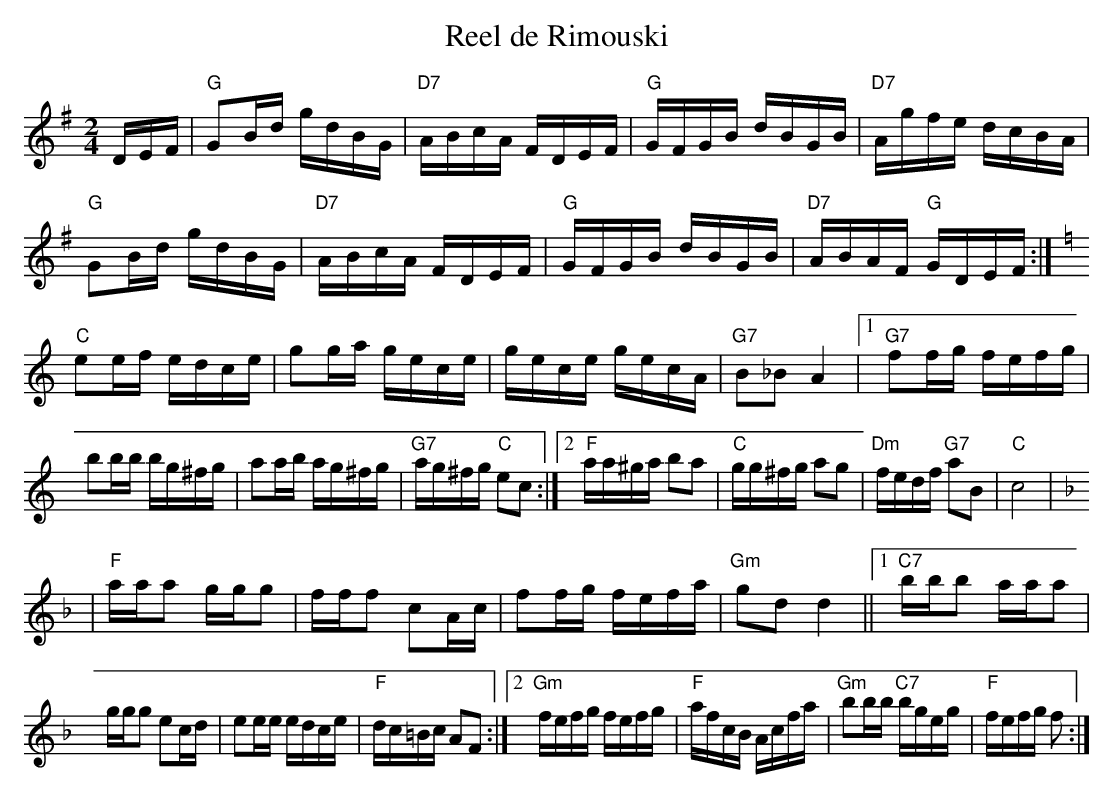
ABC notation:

X:1
T:Reel de Rimouski
M:2/4
L:1/16
K:G
DEF|"G"G2Bd gdBG|"D7"ABcA FDEF|"G"GFGB dBGB|"D7"Agfe dcBA|
"G"G2Bd gdBG|"D7"ABcA FDEF|"G"GFGB dBGB|"D7"ABAF "G"GDEF:|
K:C
"C"e2ef edce|g2ga gece|gece gecA|"G7"B2_B2 A4|1 "G7"f2fg fefg|
b2bb bg^fg|a2ab ag^fg|"G7"ag^fg "C"e2c2:|2 "F"aa^ga b2a2|"C"gg^fg a2g2|"Dm"fedf "G7" a2B2|"C"c8|
K:F
|"F"aaa2 ggg2|fff2 c2Ac|f2fg fefa|"Gm"g2d2 d4||1 "C7"bbb2 aaa2|
ggg2 e2cd|e2ee edce|"F"dc=Bc A2F2:|2 "Gm"fefg fefg|"F"afcB Acfa|"Gm"b2bb "C7" bgeg|"F"fefg f2:|
